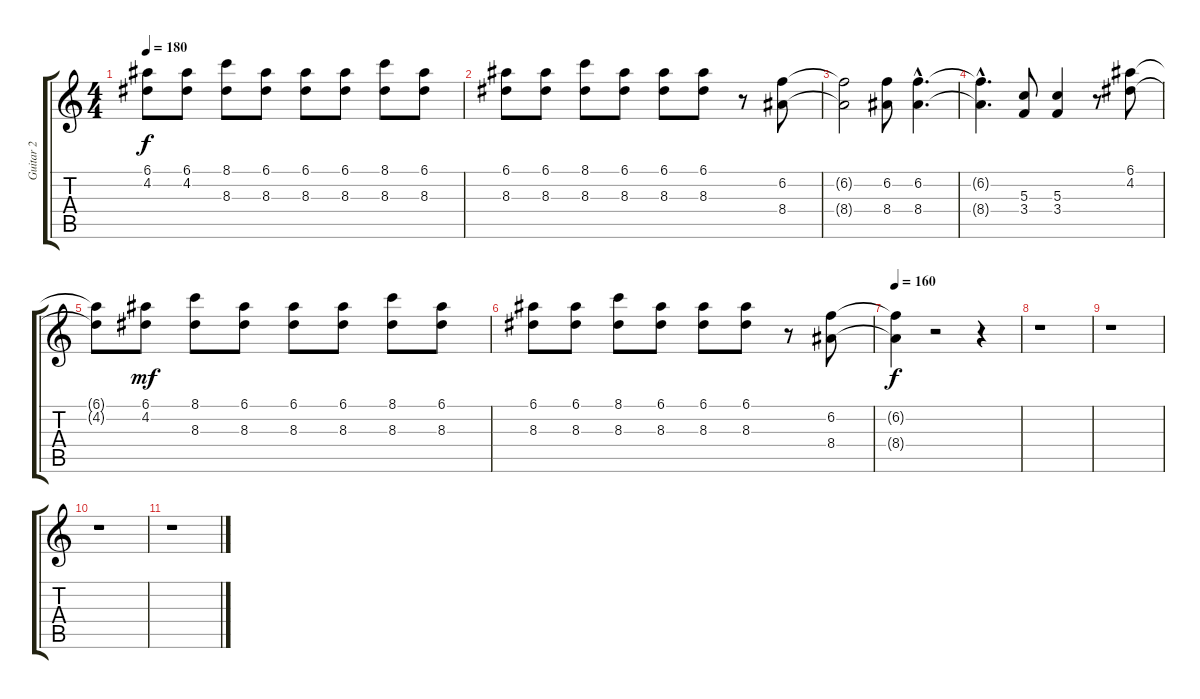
\track ("Guitar 2" "Guitar 2") {instrument overdrivenguitar}
\staff {score tabs}
\tuning (E4 B3 G3 D3 A2 E2) {hide}
\ts (4 4)
\tempo 180
\clef g2
\ks c
(6.1{t} 4.2{t}).8{dy f} (6.1 4.2).8 (8.1 8.3).8 (6.1 8.3).8 (6.1 8.3).8 (6.1 8.3).8 (8.1 8.3).8 (6.1 8.3).8 |
(6.1 8.3).8 (6.1 8.3).8 (8.1 8.3).8 (6.1 8.3).8 (6.1 8.3).8 (6.1 8.3).8 r.8 (6.2 8.4).8 |
(6.2{t} 8.4{t}).2 (6.2 8.4).8 (6.2{hac} 8.4{hac}).4{d} |
(6.2{hac t} 8.4{hac t}).4{d} (5.3 3.4).8 (5.3 3.4).4 r.8 (6.1 4.2).8 |
(6.1{t} 4.2{t}).8 (6.1 4.2).8{dy mf} (8.1 8.3).8 (6.1 8.3).8 (6.1 8.3).8 (6.1 8.3).8 (8.1 8.3).8 (6.1 8.3).8 |
(6.1 8.3).8 (6.1 8.3).8 (8.1 8.3).8 (6.1 8.3).8 (6.1 8.3).8 (6.1 8.3).8 r.8 (6.2 8.4).8 |
\tempo 160
(6.2{t} 8.4{t}).4{dy f} r.2 r.4 |
r.1 |
r.1 |
r.1 |
r.1
